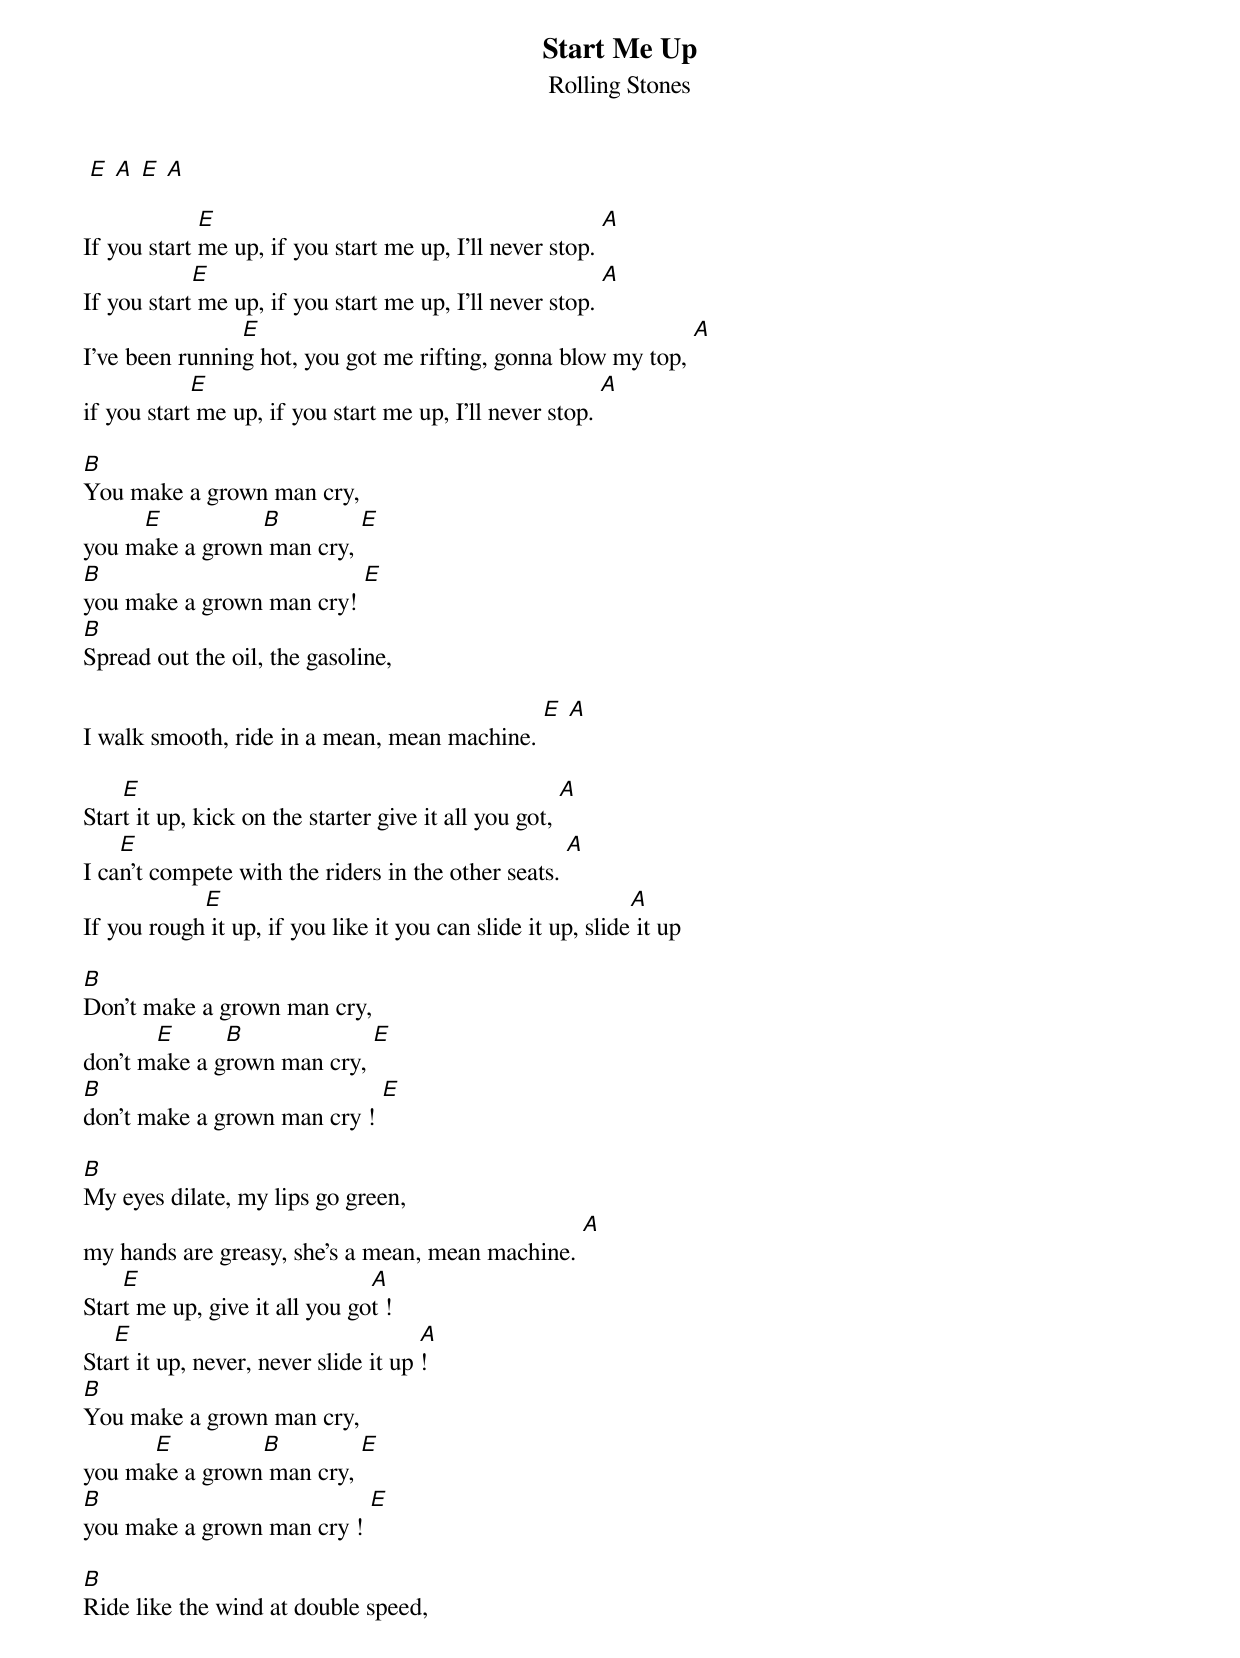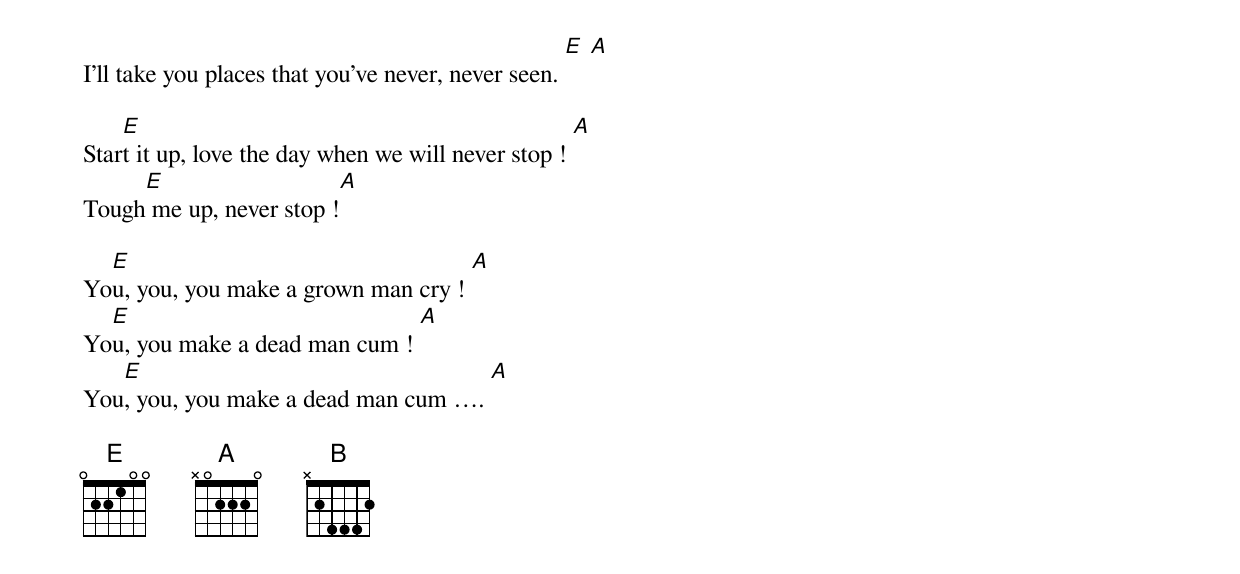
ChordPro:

{title:Start Me Up}
{subtitle: Rolling Stones}
 [E] [A] [E] [A]

If you start [E]me up, if you start me up, I'll never stop. [A]
If you start[E] me up, if you start me up, I'll never stop. [A]
I've been runnin[E]g hot, you got me rifting, gonna blow my top, [A]
if you start[E] me up, if you start me up, I'll never stop. [A]

[B]You make a grown man cry,
you m[E]ake a grown[B] man cry, [E]
[B]you make a grown man cry! [E]
[B]Spread out the oil, the gasoline,

I walk smooth, ride in a mean, mean machine. [E] [A]

Star[E]t it up, kick on the starter give it all you got, [A]
I ca[E]n't compete with the riders in the other seats. [A]
If you rough[E] it up, if you like it you can slide it up, slide[A] it up

[B]Don’t make a grown man cry,
don’t m[E]ake a g[B]rown man cry, [E]
[B]don’t make a grown man cry ! [E]

[B]My eyes dilate, my lips go green,
my hands are greasy, she's a mean, mean machine. [A]
Star[E]t me up, give it all you go[A]t !
Sta[E]rt it up, never, never slide it up [A]!
[B]You make a grown man cry,
you ma[E]ke a grown[B] man cry, [E]
[B]you make a grown man cry ! [E]

[B]Ride like the wind at double speed,
I'll take you places that you've never, never seen. [E] [A]

Star[E]t it up, love the day when we will never stop ! [A]
Tough[E] me up, never stop ![A]

Yo[E]u, you, you make a grown man cry ! [A]
Yo[E]u, you make a dead man cum ! [A]
You[E], you, you make a dead man cum …. [A]

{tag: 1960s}
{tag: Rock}
